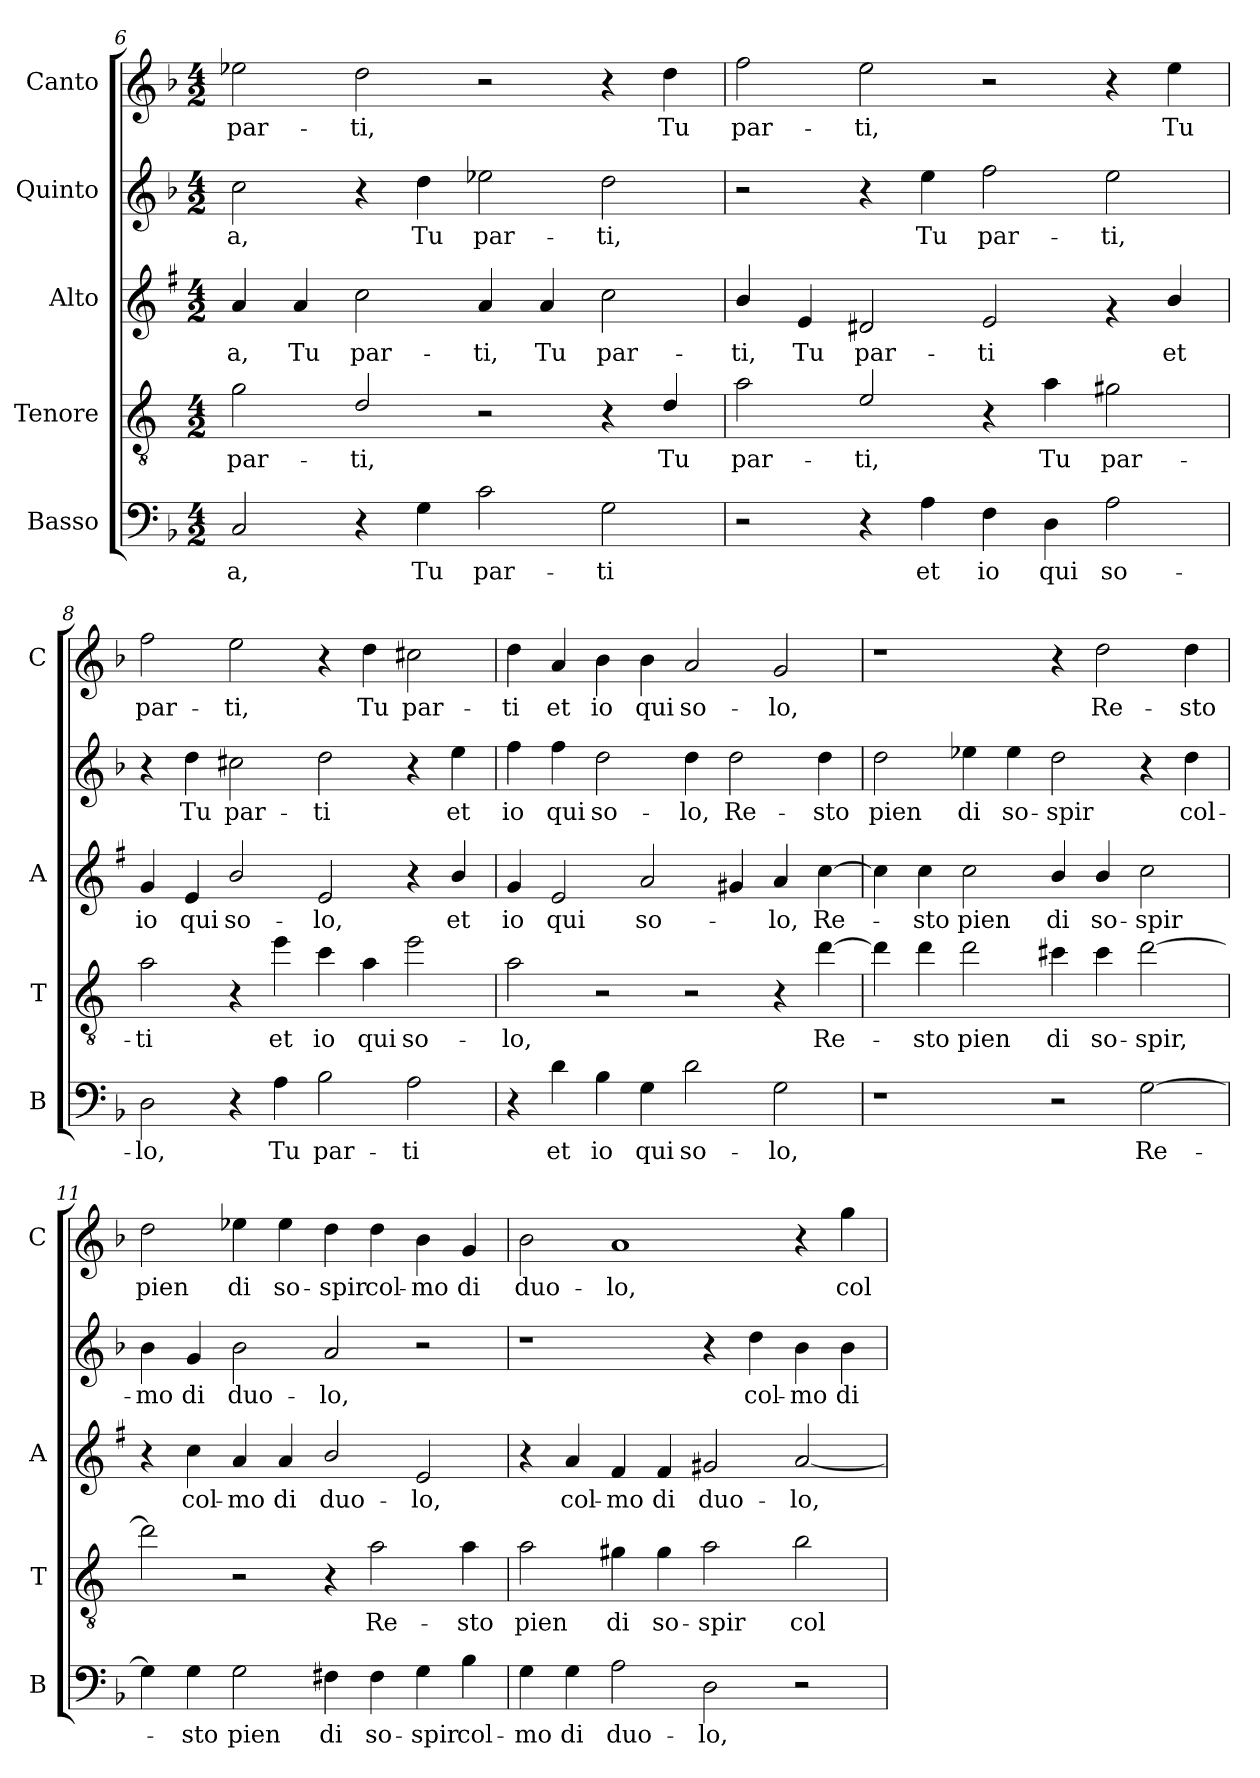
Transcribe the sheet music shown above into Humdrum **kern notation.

**kern	**text	**kern	**text	**kern	**text	**kern	**text	**kern	**text
*part5	*part5	*part4	*part4	*part3	*part3	*part2	*part2	*part1	*part1
*staff5	*staff5	*staff4	*staff4	*staff3	*staff3	*staff2	*staff2	*staff1	*staff1
*I"Basso	*	*I"Tenore	*	*I"Alto	*	*I"Quinto	*	*I"Canto	*
*I'B	*	*I'T	*	*I'A	*	*	*	*I'C	*
*clefF4	*	*clefGv2	*	*clefG2	*	*clefG2	*	*clefG2	*
*	*	*ITrd4c7	*	*ITrd1c2	*	*	*	*	*
*k[b-]	*	*k[b-]	*	*k[b-]	*	*k[b-]	*	*k[b-]	*
*F:	*	*F:	*	*F:	*	*F:	*	*F:	*
*M4/2	*	*M4/2	*	*M4/2	*	*M4/2	*	*M4/2	*
=6	=6	=6	=6	=6	=6	=6	=6	=6	=6
!	!LO:LY:b	!	!LO:LY:b	!	!LO:LY:b	!	!LO:LY:b	!	!LO:LY:b
2C/	-a,	2c\	par-	4g/	-a,	2cc\	-a,	2ee-X\	par-
!	!	!	!	!	!LO:LY:b	!	!	!	!
.	.	.	.	4g/	Tu	.	.	.	.
!	!	!	!LO:LY:b	!	!LO:LY:b	!	!	!	!LO:LY:b
4r	.	2G/	-ti,	2b-\	par-	4r	.	2dd\	-ti,
!	!LO:LY:b	!	!	!	!	!	!LO:LY:b	!	!
4G\	Tu	.	.	.	.	4dd\	Tu	.	.
!	!LO:LY:b	!	!	!	!LO:LY:b	!	!LO:LY:b	!	!
2c\	par-	2r	.	4g/	-ti,	2ee-X\	par-	2r	.
!	!	!	!	!	!LO:LY:b	!	!	!	!
.	.	.	.	4g/	Tu	.	.	.	.
!	!LO:LY:b	!	!	!	!LO:LY:b	!	!LO:LY:b	!	!
2G\	-ti	4r	.	2b-\	par-	2dd\	-ti,	4r	.
!	!	!	!LO:LY:b	!	!	!	!	!	!LO:LY:b
.	.	4G/	Tu	.	.	.	.	4dd\	Tu
=7	=7	=7	=7	=7	=7	=7	=7	=7	=7
!	!	!	!LO:LY:b	!	!LO:LY:b	!	!	!	!LO:LY:b
2r	.	2d\	par-	4a/	-ti,	2r	.	2ff\	par-
!	!	!	!	!	!LO:LY:b	!	!	!	!
.	.	.	.	4d/	Tu	.	.	.	.
!	!	!	!LO:LY:b	!	!LO:LY:b	!	!	!	!LO:LY:b
4r	.	2A/	-ti,	2c#X/	par-	4r	.	2ee\	-ti,
!	!LO:LY:b	!	!	!	!	!	!LO:LY:b	!	!
4A\	et	.	.	.	.	4ee\	Tu	.	.
!	!LO:LY:b	!	!	!	!LO:LY:b	!	!LO:LY:b	!	!
4F\	io	4r	.	2d/	-ti	2ff\	par-	2r	.
!	!LO:LY:b	!	!LO:LY:b	!	!	!	!	!	!
4D\	qui	4d\	Tu	.	.	.	.	.	.
!	!LO:LY:b	!	!LO:LY:b	!	!	!	!LO:LY:b	!	!
2A\	so-	2c#X\	par-	4rg	.	2ee\	-ti,	4r	.
!	!	!	!	!	!LO:LY:b	!	!	!	!LO:LY:b
.	.	.	.	4a/	et	.	.	4ee\	Tu
=8	=8	=8	=8	=8	=8	=8	=8	=8	=8
!	!LO:LY:b	!	!LO:LY:b	!	!LO:LY:b	!	!	!	!LO:LY:b
2D\	-lo,	2d\	-ti	4f/	io	4r	.	2ff\	par-
!	!	!	!	!	!LO:LY:b	!	!LO:LY:b	!	!
.	.	.	.	4d/	qui	4dd\	Tu	.	.
!	!	!	!	!	!LO:LY:b	!	!LO:LY:b	!	!LO:LY:b
4r	.	4r	.	2a/	so-	2cc#X\	par-	2ee\	-ti,
!	!LO:LY:b	!	!LO:LY:b	!	!	!	!	!	!
4A\	Tu	4a\	et	.	.	.	.	.	.
!	!LO:LY:b	!	!LO:LY:b	!	!LO:LY:b	!	!LO:LY:b	!	!
2B-\	par-	4f\	io	2d/	-lo,	2dd\	-ti	4r	.
!	!	!	!LO:LY:b	!	!	!	!	!	!LO:LY:b
.	.	4d\	qui	.	.	.	.	4dd\	Tu
!	!LO:LY:b	!	!LO:LY:b	!	!	!	!	!	!LO:LY:b
2A\	-ti	2a\	so-	4r	.	4r	.	2cc#X\	par-
!	!	!	!	!	!LO:LY:b	!	!LO:LY:b	!	!
.	.	.	.	4a/	et	4ee\	et	.	.
!!LO:LB:g=z
=9	=9	=9	=9	=9	=9	=9	=9	=9	=9
!	!	!	!LO:LY:b	!	!LO:LY:b	!	!LO:LY:b	!	!LO:LY:b
4r	.	2d\	-lo,	4f/	io	4ff\	io	4dd\	-ti
!	!LO:LY:b	!	!	!	!LO:LY:b	!	!LO:LY:b	!	!LO:LY:b
4d\	et	.	.	2d/	qui	4ff\	qui	4a/	et
!	!LO:LY:b	!	!	!	!	!	!LO:LY:b	!	!LO:LY:b
4B-\	io	2r	.	.	.	2dd\	so-	4b-\	io
!	!LO:LY:b	!	!	!	!LO:LY:b	!	!	!	!LO:LY:b
4G\	qui	.	.	2g/	so-	.	.	4b-\	qui
!	!LO:LY:b	!	!	!	!	!	!LO:LY:b	!	!LO:LY:b
2d\	so-	2r	.	.	.	4dd\	-lo,	2a/	so-
!	!	!	!	!	!	!	!LO:LY:b	!	!
.	.	.	.	4f#X/	.	2dd\	Re-	.	.
!	!LO:LY:b	!	!	!	!LO:LY:b	!	!	!	!LO:LY:b
2G\	-lo,	4r	.	4g/	-lo,	.	.	2g/	-lo,
!	!	!	!LO:LY:b	!	!LO:LY:b	!	!LO:LY:b	!	!
.	.	[4g\	Re-	[4b-\	Re-	4dd\	-sto	.	.
=10	=10	=10	=10	=10	=10	=10	=10	=10	=10
!	!	!	!	!	!	!	!LO:LY:b	!	!
1r	.	4g\]	.	4b-\]	.	2dd\	pien	1r	.
!	!	!	!LO:LY:b	!	!LO:LY:b	!	!	!	!
.	.	4g\	-sto	4b-\	-sto	.	.	.	.
!	!	!	!LO:LY:b	!	!LO:LY:b	!	!LO:LY:b	!	!
.	.	2g\	pien	2b-\	pien	4ee-X\	di	.	.
!	!	!	!	!	!	!	!LO:LY:b	!	!
.	.	.	.	.	.	4ee-\	so-	.	.
!	!	!	!LO:LY:b	!	!LO:LY:b	!	!LO:LY:b	!	!
2r	.	4f#X\	di	4a/	di	2dd\	-spir	4r	.
!	!	!	!LO:LY:b	!	!LO:LY:b	!	!	!	!LO:LY:b
.	.	4f#\	so-	4a/	so-	.	.	2dd\	Re-
!	!LO:LY:b	!	!LO:LY:b	!	!LO:LY:b	!	!	!	!
[2G\	Re-	[2g\	-spir,	2b-\	-spir	4r	.	.	.
!	!	!	!	!	!	!	!LO:LY:b	!	!LO:LY:b
.	.	.	.	.	.	4dd\	col-	4dd\	-sto
=11	=11	=11	=11	=11	=11	=11	=11	=11	=11
!	!	!	!	!	!	!	!LO:LY:b	!	!LO:LY:b
4G\]	.	2g\]	.	4r	.	4b-\	-mo	2dd\	pien
!	!LO:LY:b	!	!	!	!LO:LY:b	!	!LO:LY:b	!	!
4G\	-sto	.	.	4b-\	col-	4g/	di	.	.
!	!LO:LY:b	!	!	!	!LO:LY:b	!	!LO:LY:b	!	!LO:LY:b
2G\	pien	2r	.	4g/	-mo	2b-\	duo-	4ee-X\	di
!	!	!	!	!	!LO:LY:b	!	!	!	!LO:LY:b
.	.	.	.	4g/	di	.	.	4ee-\	so-
!	!LO:LY:b	!	!	!	!LO:LY:b	!	!LO:LY:b	!	!LO:LY:b
4F#X\	di	4r	.	2a/	duo-	2a/	-lo,	4dd\	-spir
!	!LO:LY:b	!	!LO:LY:b	!	!	!	!	!	!LO:LY:b
4F#\	so-	2d\	Re-	.	.	.	.	4dd\	col-
!	!LO:LY:b	!	!	!	!LO:LY:b	!	!	!	!LO:LY:b
4G\	-spir	.	.	2d/	-lo,	2r	.	4b-\	-mo
!	!LO:LY:b	!	!LO:LY:b	!	!	!	!	!	!LO:LY:b
4B-\	col-	4d\	-sto	.	.	.	.	4g/	di
=12	=12	=12	=12	=12	=12	=12	=12	=12	=12
!	!LO:LY:b	!	!LO:LY:b	!	!	!	!	!	!LO:LY:b
4G\	-mo	2d\	pien	4r	.	1r	.	2b-\	duo-
!	!LO:LY:b	!	!	!	!LO:LY:b	!	!	!	!
4G\	di	.	.	4g/	col-	.	.	.	.
!	!LO:LY:b	!	!LO:LY:b	!	!LO:LY:b	!	!	!	!LO:LY:b
2A\	duo-	4c#X\	di	4e/	-mo	.	.	1a	-lo,
!	!	!	!LO:LY:b	!	!LO:LY:b	!	!	!	!
.	.	4c#\	so-	4e/	di	.	.	.	.
!	!LO:LY:b	!	!LO:LY:b	!	!LO:LY:b	!	!	!	!
2D\	-lo,	2d\	-spir	2f#X/	duo-	4r	.	.	.
!	!	!	!	!	!	!	!LO:LY:b	!	!
.	.	.	.	.	.	4dd\	col-	.	.
!	!	!	!LO:LY:b	!	!LO:LY:b	!	!LO:LY:b	!	!
2r	.	2e\	col-	[2g/	-lo,	4b-\	-mo	4r	.
!	!	!	!	!	!	!	!LO:LY:b	!	!LO:LY:b
.	.	.	.	.	.	4b-\	di	4gg\	col-
=	=	=	=	=	=	=	=	=	=
*-	*-	*-	*-	*-	*-	*-	*-	*-	*-
